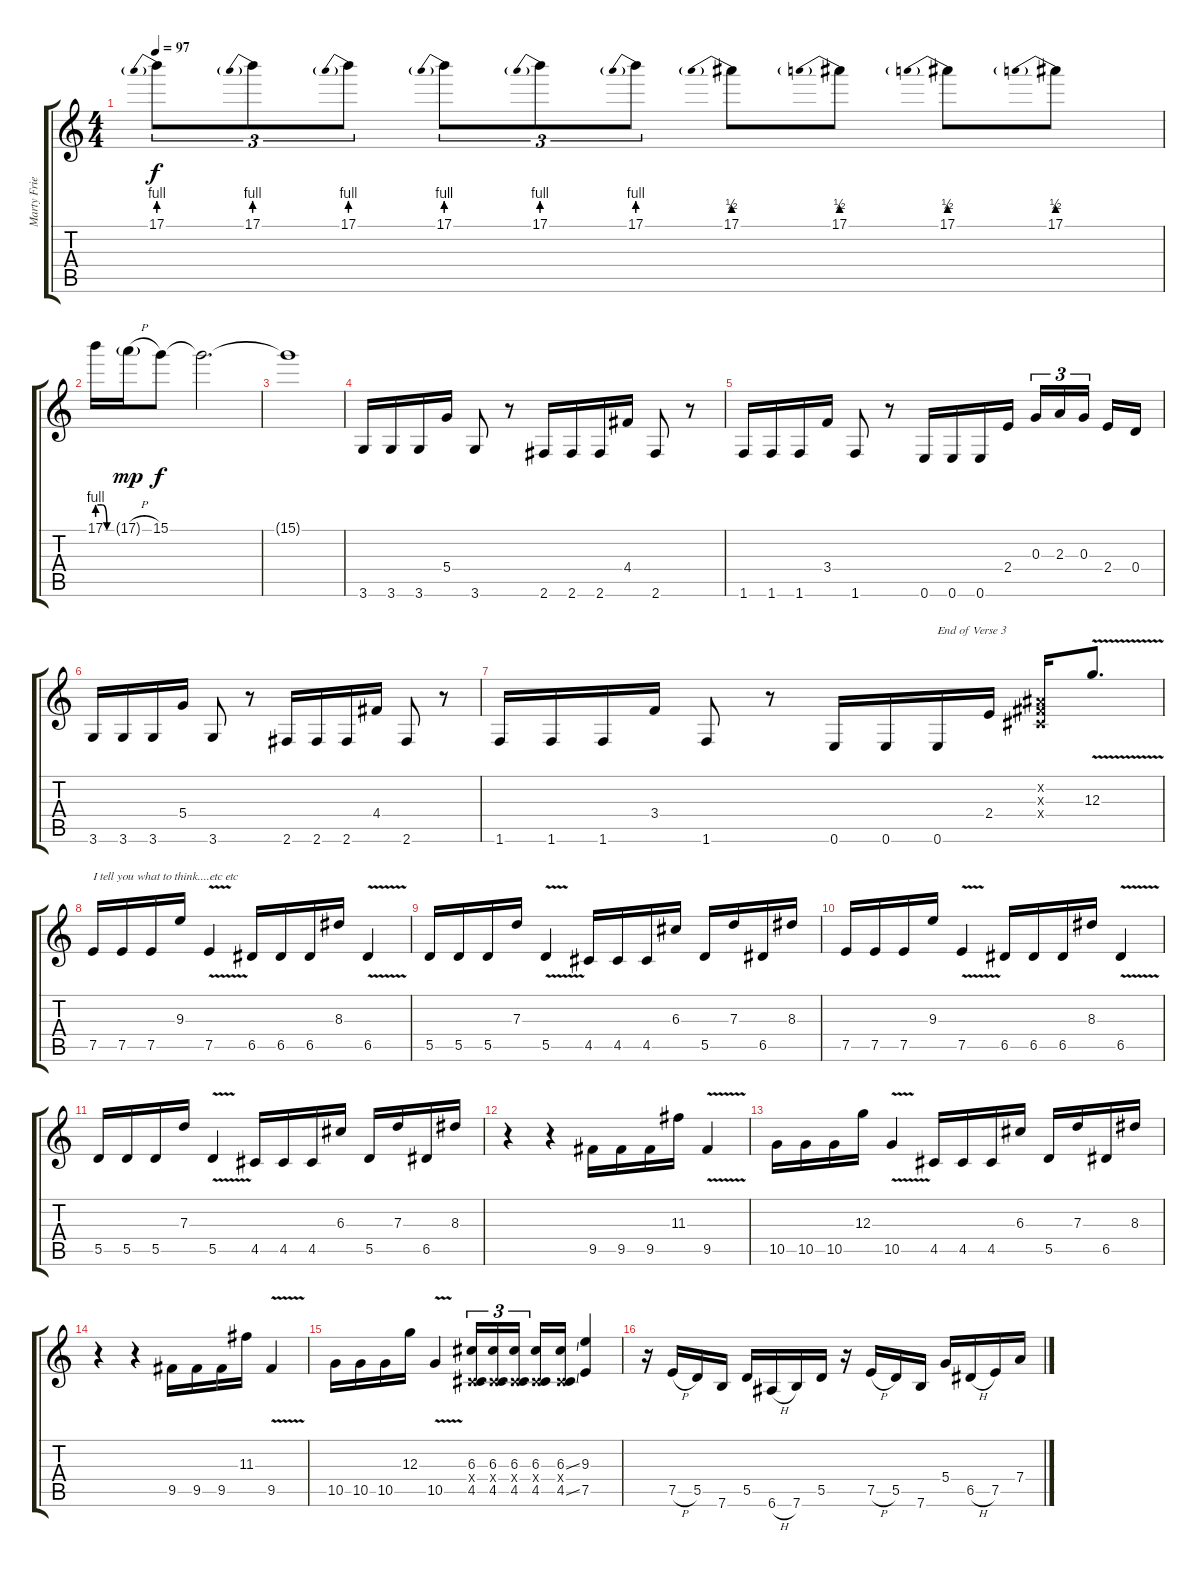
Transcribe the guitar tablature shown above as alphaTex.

\track ("Marty Friedman" "Marty Frie") {instrument distortionguitar}
\staff {score tabs}
\tuning (E4 B3 G3 D3 A2 E2) {hide}
\ts (4 4)
\tempo 97
\clef g2
\ks c
17.1{be (prebend 0 4 60 4)}.8{tu (3 2) dy f} 17.1{be (prebend 0 4 60 4)}.8{tu (3 2)} 17.1{be (prebend 0 4 60 4)}.8{tu (3 2)} 17.1{be (prebend 0 4 60 4)}.8{tu (3 2)} 17.1{be (prebend 0 4 60 4)}.8{tu (3 2)} 17.1{be (prebend 0 4 60 4)}.8{tu (3 2)} 17.1{be (prebend 0 2 60 2)}.8 17.1{be (prebend 0 2 60 2)}.8 17.1{be (prebend 0 2 60 2)}.8 17.1{be (prebend 0 2 60 2)}.8 |
17.1{be (custom 0 4 20 4 40 0 60 0)}.16 17.1{h g}.16{dy mp} 15.1.8{dy f} 15.1{t}.2{d} |
15.1{t}.1 |
3.6.16 3.6.16 3.6.16 5.4.16 3.6.8 r.8 2.6.16 2.6.16 2.6.16 4.4.16 2.6.8 r.8 |
1.6.16 1.6.16 1.6.16 3.4.16 1.6.8 r.8 0.6.16 0.6.16 0.6.16 2.4.16 0.3.16{tu (3 2)} 2.3.16{tu (3 2)} 0.3.16{tu (3 2)} 2.4.16 0.4.16 |
3.6.16 3.6.16 3.6.16 5.4.16 3.6.8 r.8 2.6.16 2.6.16 2.6.16 4.4.16 2.6.8 r.8 |
1.6.16 1.6.16 1.6.16 3.4.16 1.6.8 r.8 0.6.16 0.6.16 0.6.16{txt "End of Verse 3"} 2.4.16 (-1.2{x} -1.3{x} -1.4{x}).16 12.3{v}.8{d} |
7.5.16{txt "I tell you what to think....etc etc"} 7.5.16 7.5.16 9.3.16 7.5{v}.4 6.5.16 6.5.16 6.5.16 8.3.16 6.5{v}.4 |
5.5.16 5.5.16 5.5.16 7.3.16 5.5{v}.4 4.5.16 4.5.16 4.5.16 6.3.16 5.5.16 7.3.16 6.5.16 8.3.16 |
7.5.16 7.5.16 7.5.16 9.3.16 7.5{v}.4 6.5.16 6.5.16 6.5.16 8.3.16 6.5{v}.4 |
5.5.16 5.5.16 5.5.16 7.3.16 5.5{v}.4 4.5.16 4.5.16 4.5.16 6.3.16 5.5.16 7.3.16 6.5.16 8.3.16 |
r.4 r.4 9.5.16 9.5.16 9.5.16 11.3.16 9.5{v}.4 |
10.5.16 10.5.16 10.5.16 12.3.16 10.5{v}.4 4.5.16 4.5.16 4.5.16 6.3.16 5.5.16 7.3.16 6.5.16 8.3.16 |
r.4 r.4 9.5.16 9.5.16 9.5.16 11.3.16 9.5{v}.4 |
10.5.16 10.5.16 10.5.16 12.3.16 10.5{v}.4 (6.3 -1.4{x} 4.5).16{tu (3 2)} (6.3 -1.4{x} 4.5).16{tu (3 2)} (6.3 -1.4{x} 4.5).16{tu (3 2)} (6.3 -1.4{x} 4.5).16 (6.3{ss} -1.4{x} 4.5{ss}).16 (9.3 7.5).4 |
r.16 7.5{h}.16 5.5.16 7.6.16 5.5.16 6.6{h}.16 7.6.16 5.5.16 r.16 7.5{h}.16 5.5.16 7.6.16 5.4.16 6.5{h}.16 7.5.16 7.4.16
